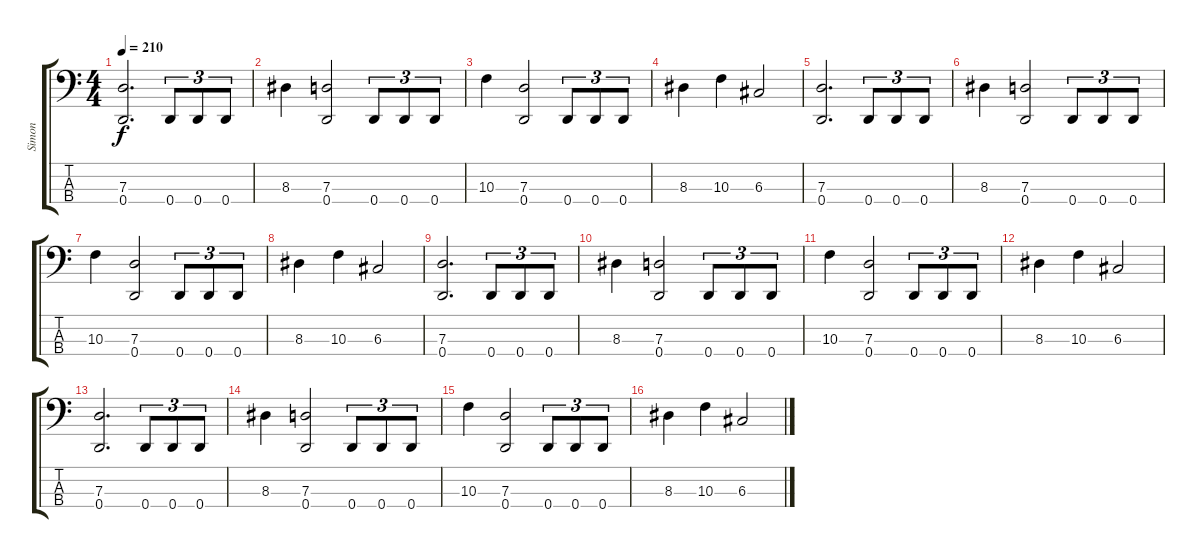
\track ("Simon" "Simon") {instrument electricbassfinger}
\staff {score tabs}
\tuning (F2 C2 G1 D1) {hide}
\ts (4 4)
\tempo 210
\clef f4
\ks c
(7.3 0.4).2{d dy f} 0.4.8{tu (3 2)} 0.4.8{tu (3 2)} 0.4.8{tu (3 2)} |
8.3.4 (7.3 0.4).2 0.4.8{tu (3 2)} 0.4.8{tu (3 2)} 0.4.8{tu (3 2)} |
10.3.4 (7.3 0.4).2 0.4.8{tu (3 2)} 0.4.8{tu (3 2)} 0.4.8{tu (3 2)} |
8.3.4 10.3.4 6.3.2 |
(7.3 0.4).2{d} 0.4.8{tu (3 2)} 0.4.8{tu (3 2)} 0.4.8{tu (3 2)} |
8.3.4 (7.3 0.4).2 0.4.8{tu (3 2)} 0.4.8{tu (3 2)} 0.4.8{tu (3 2)} |
10.3.4 (7.3 0.4).2 0.4.8{tu (3 2)} 0.4.8{tu (3 2)} 0.4.8{tu (3 2)} |
8.3.4 10.3.4 6.3.2 |
(7.3 0.4).2{d} 0.4.8{tu (3 2)} 0.4.8{tu (3 2)} 0.4.8{tu (3 2)} |
8.3.4 (7.3 0.4).2 0.4.8{tu (3 2)} 0.4.8{tu (3 2)} 0.4.8{tu (3 2)} |
10.3.4 (7.3 0.4).2 0.4.8{tu (3 2)} 0.4.8{tu (3 2)} 0.4.8{tu (3 2)} |
8.3.4 10.3.4 6.3.2 |
(7.3 0.4).2{d} 0.4.8{tu (3 2)} 0.4.8{tu (3 2)} 0.4.8{tu (3 2)} |
8.3.4 (7.3 0.4).2 0.4.8{tu (3 2)} 0.4.8{tu (3 2)} 0.4.8{tu (3 2)} |
10.3.4 (7.3 0.4).2 0.4.8{tu (3 2)} 0.4.8{tu (3 2)} 0.4.8{tu (3 2)} |
8.3.4 10.3.4 6.3.2
